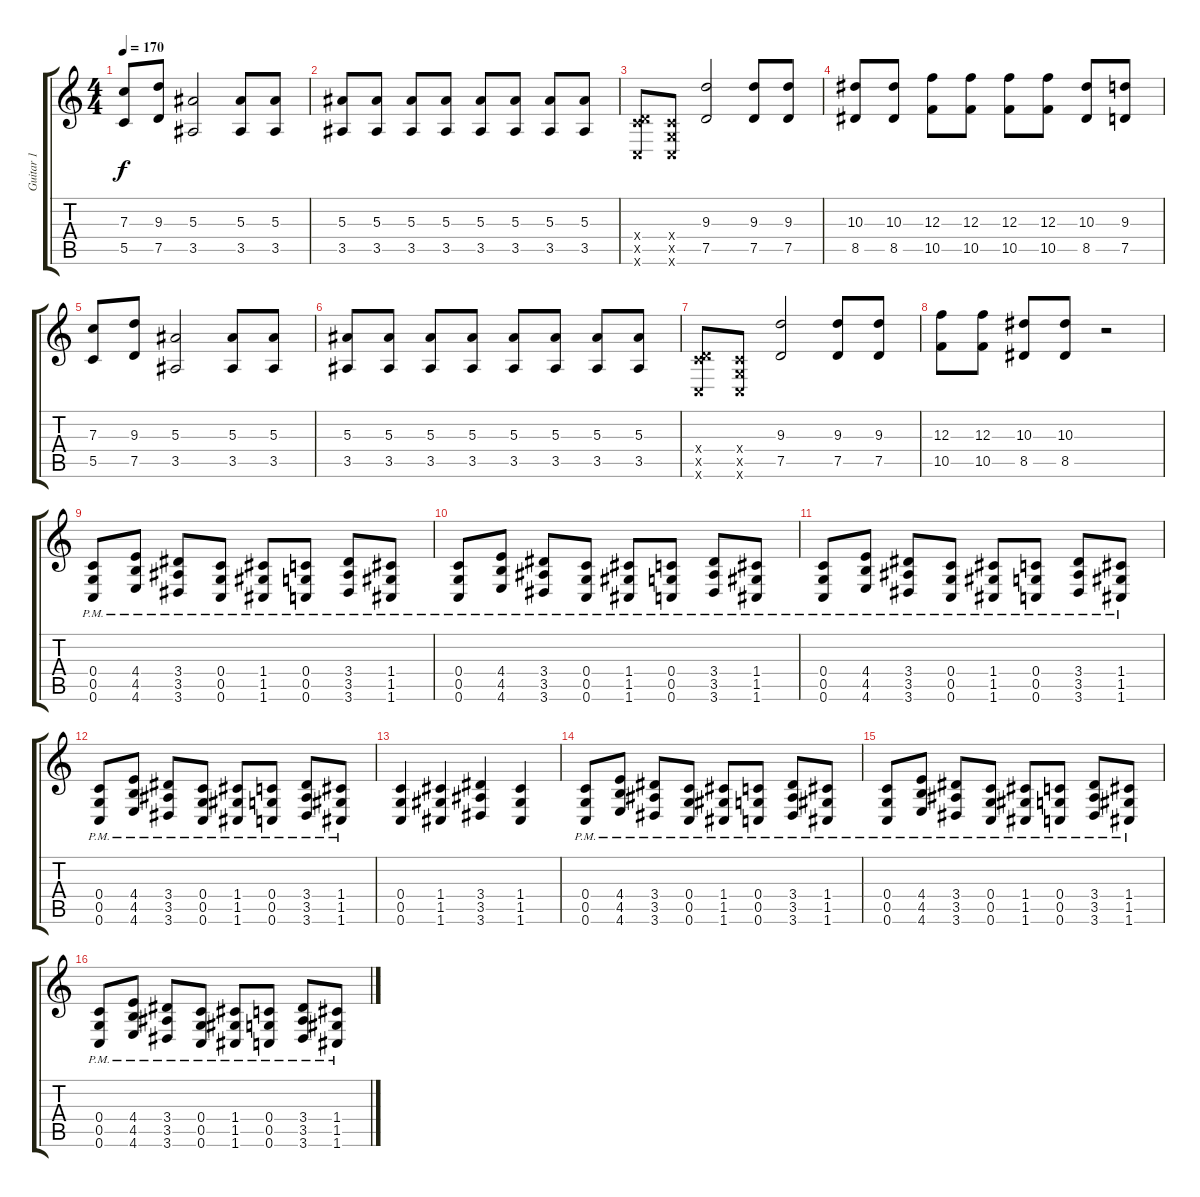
\track ("Guitar 1" "Guitar 1") {instrument electricguitarclean}
\staff {score tabs}
\tuning (D4 A3 F3 C3 G2 C2) {hide}
\ts (4 4)
\tempo 170
\clef g2
\ks c
(7.3 5.5).8{dy f} (9.3 7.5).8 (5.3 3.5).2 (5.3 3.5).8 (5.3 3.5).8 |
(5.3 3.5).8 (5.3 3.5).8 (5.3 3.5).8 (5.3 3.5).8 (5.3 3.5).8 (5.3 3.5).8 (5.3 3.5).8 (5.3 3.5).8 |
(0.4{x} 7.5{x} 0.6{x}).8 (0.4{x} 0.5{x} 0.6{x}).8 (9.3 7.5).2 (9.3 7.5).8 (9.3 7.5).8 |
(10.3 8.5).8 (10.3 8.5).8 (12.3 10.5).8 (12.3 10.5).8 (12.3 10.5).8 (12.3 10.5).8 (10.3 8.5).8 (9.3 7.5).8 |
(7.3 5.5).8 (9.3 7.5).8 (5.3 3.5).2 (5.3 3.5).8 (5.3 3.5).8 |
(5.3 3.5).8 (5.3 3.5).8 (5.3 3.5).8 (5.3 3.5).8 (5.3 3.5).8 (5.3 3.5).8 (5.3 3.5).8 (5.3 3.5).8 |
(0.4{x} 7.5{x} 0.6{x}).8 (0.4{x} 0.5{x} 0.6{x}).8 (9.3 7.5).2 (9.3 7.5).8 (9.3 7.5).8 |
(12.3 10.5).8 (12.3 10.5).8 (10.3 8.5).8 (10.3 8.5).8 r.2 |
(0.4{pm} 0.5{pm} 0.6{pm}).8 (4.4{pm} 4.5{pm} 4.6{pm}).8 (3.4{pm} 3.5{pm} 3.6{pm}).8 (0.4{pm} 0.5{pm} 0.6{pm}).8 (1.4{pm} 1.5{pm} 1.6{pm}).8 (0.4{pm} 0.5{pm} 0.6{pm}).8 (3.4{pm} 3.5{pm} 3.6{pm}).8 (1.4{pm} 1.5{pm} 1.6{pm}).8 |
(0.4{pm} 0.5{pm} 0.6{pm}).8 (4.4{pm} 4.5{pm} 4.6{pm}).8 (3.4{pm} 3.5{pm} 3.6{pm}).8 (0.4{pm} 0.5{pm} 0.6{pm}).8 (1.4{pm} 1.5{pm} 1.6{pm}).8 (0.4{pm} 0.5{pm} 0.6{pm}).8 (3.4{pm} 3.5{pm} 3.6{pm}).8 (1.4{pm} 1.5{pm} 1.6{pm}).8 |
(0.4{pm} 0.5{pm} 0.6{pm}).8 (4.4{pm} 4.5{pm} 4.6{pm}).8 (3.4{pm} 3.5{pm} 3.6{pm}).8 (0.4{pm} 0.5{pm} 0.6{pm}).8 (1.4{pm} 1.5{pm} 1.6{pm}).8 (0.4{pm} 0.5{pm} 0.6{pm}).8 (3.4{pm} 3.5{pm} 3.6{pm}).8 (1.4{pm} 1.5{pm} 1.6{pm}).8 |
(0.4{pm} 0.5{pm} 0.6{pm}).8 (4.4{pm} 4.5{pm} 4.6{pm}).8 (3.4{pm} 3.5{pm} 3.6{pm}).8 (0.4{pm} 0.5{pm} 0.6{pm}).8 (1.4{pm} 1.5{pm} 1.6{pm}).8 (0.4{pm} 0.5{pm} 0.6{pm}).8 (3.4{pm} 3.5{pm} 3.6{pm}).8 (1.4{pm} 1.5{pm} 1.6{pm}).8 |
(0.4 0.5 0.6).4 (1.4 1.5 1.6).4 (3.4 3.5 3.6).4 (1.4 1.5 1.6).4 |
(0.4{pm} 0.5{pm} 0.6{pm}).8 (4.4{pm} 4.5{pm} 4.6{pm}).8 (3.4{pm} 3.5{pm} 3.6{pm}).8 (0.4{pm} 0.5{pm} 0.6{pm}).8 (1.4{pm} 1.5{pm} 1.6{pm}).8 (0.4{pm} 0.5{pm} 0.6{pm}).8 (3.4{pm} 3.5{pm} 3.6{pm}).8 (1.4{pm} 1.5{pm} 1.6{pm}).8 |
(0.4{pm} 0.5{pm} 0.6{pm}).8 (4.4{pm} 4.5{pm} 4.6{pm}).8 (3.4{pm} 3.5{pm} 3.6{pm}).8 (0.4{pm} 0.5{pm} 0.6{pm}).8 (1.4{pm} 1.5{pm} 1.6{pm}).8 (0.4{pm} 0.5{pm} 0.6{pm}).8 (3.4{pm} 3.5{pm} 3.6{pm}).8 (1.4{pm} 1.5{pm} 1.6{pm}).8 |
(0.4{pm} 0.5{pm} 0.6{pm}).8 (4.4{pm} 4.5{pm} 4.6{pm}).8 (3.4{pm} 3.5{pm} 3.6{pm}).8 (0.4{pm} 0.5{pm} 0.6{pm}).8 (1.4{pm} 1.5{pm} 1.6{pm}).8 (0.4{pm} 0.5{pm} 0.6{pm}).8 (3.4{pm} 3.5{pm} 3.6{pm}).8 (1.4{pm} 1.5{pm} 1.6{pm}).8
